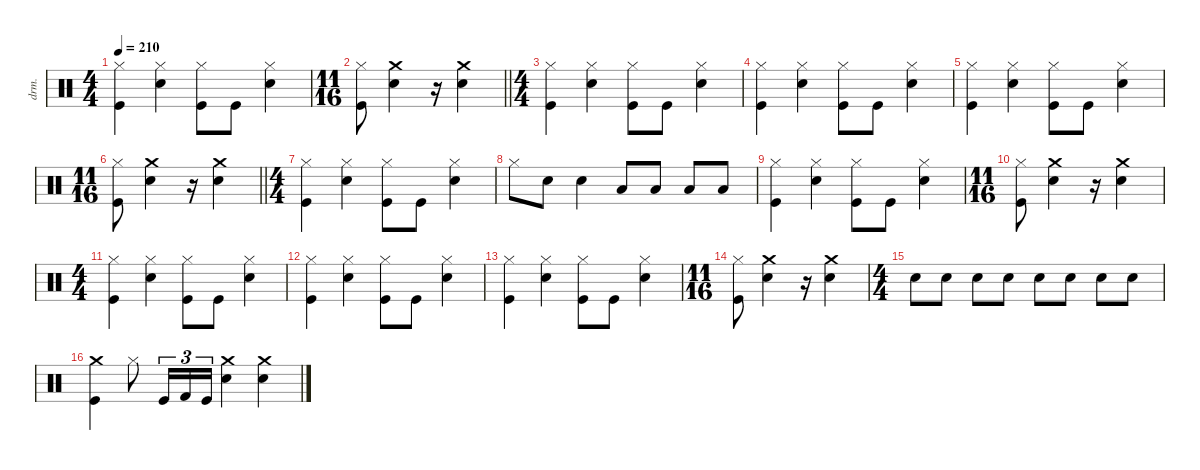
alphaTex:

\defaultSystemsLayout 4
\hideDynamics
\bracketExtendMode nobrackets
\otherSystemsTrackNameOrientation horizontal
\track ("Lars Ulrich" "drm.") {instrument percussion}
\staff {score}
\articulation defaults
\ts (4 4)
\tempo 210
\clef neutral
\ks c
("Kick (hit)" "Hi-Hat (closed)").4{dy fff} ("Snare (hit) 2" "Hi-Hat (closed)").4 ("Kick (hit)" "Hi-Hat (closed)").8 "Kick (hit)".8 ("Snare (hit) 2" "Hi-Hat (closed)").4 |
\ts (11 16)
\beaming (8 2 2 2 2)
\barLineRight lightlight
("Kick (hit)" "Hi-Hat (closed)").8 ("Snare (hit) 2" "Crash medium (hit)").4 r.16 ("Crash medium (hit)" "Snare (hit) 2").4 |
\ts (4 4)
\beaming (8 2 2 2 2)
("Kick (hit)" "Hi-Hat (closed)").4 ("Snare (hit) 2" "Hi-Hat (closed)").4 ("Kick (hit)" "Hi-Hat (closed)").8 "Kick (hit)".8 ("Snare (hit) 2" "Hi-Hat (closed)").4 |
("Hi-Hat (closed)" "Kick (hit)").4 ("Snare (hit) 2" "Hi-Hat (closed)").4 ("Kick (hit)" "Hi-Hat (closed)").8 "Kick (hit)".8 ("Snare (hit) 2" "Hi-Hat (closed)").4 |
("Kick (hit)" "Hi-Hat (closed)").4 ("Snare (hit) 2" "Hi-Hat (closed)").4 ("Hi-Hat (closed)" "Kick (hit)").8 "Kick (hit)".8 ("Snare (hit) 2" "Hi-Hat (closed)").4 |
\ts (11 16)
\beaming (8 2 2 2 2)
\barLineRight lightlight
("Kick (hit)" "Hi-Hat (closed)").8 ("Crash medium (hit)" "Snare (hit) 2").4 r.16 ("Crash medium (hit)" "Snare (hit) 2").4 |
\ts (4 4)
\beaming (8 2 2 2 2)
("Kick (hit)" "Hi-Hat (closed)").4 ("Snare (hit) 2" "Hi-Hat (closed)").4 ("Kick (hit)" "Hi-Hat (closed)").8 "Kick (hit)".8 ("Snare (hit) 2" "Hi-Hat (closed)").4 |
"Hi-Hat (closed)".8 "Snare (hit) 2".8 "Snare (hit) 2".4 "Low Tom (hit)".8 "Low Tom (hit)".8 "Low Tom (hit)".8 "Low Tom (hit)".8 |
("Kick (hit)" "Hi-Hat (closed)").4 ("Hi-Hat (closed)" "Snare (hit) 2").4 ("Kick (hit)" "Hi-Hat (closed)").8 "Kick (hit)".8 ("Snare (hit) 2" "Hi-Hat (closed)").4 |
\ts (11 16)
\beaming (8 2 2 2 2)
("Kick (hit)" "Hi-Hat (closed)").8 ("Crash medium (hit)" "Snare (hit) 2").4 r.16 ("Crash medium (hit)" "Snare (hit) 2").4 |
\ts (4 4)
\beaming (8 2 2 2 2)
("Hi-Hat (closed)" "Kick (hit)").4 ("Snare (hit) 2" "Hi-Hat (closed)").4 ("Kick (hit)" "Hi-Hat (closed)").8 "Kick (hit)".8 ("Snare (hit) 2" "Hi-Hat (closed)").4 |
("Kick (hit)" "Hi-Hat (closed)").4 ("Snare (hit) 2" "Hi-Hat (closed)").4 ("Hi-Hat (closed)" "Kick (hit)").8 "Kick (hit)".8 ("Snare (hit) 2" "Hi-Hat (closed)").4 |
("Kick (hit)" "Hi-Hat (closed)").4 ("Snare (hit) 2" "Hi-Hat (closed)").4 ("Kick (hit)" "Hi-Hat (closed)").8 "Kick (hit)".8 ("Hi-Hat (closed)" "Snare (hit) 2").4 |
\ts (11 16)
\beaming (8 2 2 2 2)
("Hi-Hat (closed)" "Kick (hit)").8 ("Crash medium (hit)" "Snare (hit) 2").4 r.16 ("Crash medium (hit)" "Snare (hit) 2").4 |
\ts (4 4)
\beaming (8 2 2 2 2)
"Snare (hit) 2".8 "Snare (hit) 2".8 "Snare (hit) 2".8 "Snare (hit) 2".8 "Snare (hit) 2".8 "Snare (hit) 2".8 "Snare (hit) 2".8 "Snare (hit) 2".8 |
("Crash medium (hit)" "Kick (hit)").4 "Hi-Hat (closed)".8 "Kick (hit)".16{tu (3 2)} "Kick (hit) 2".16{tu (3 2)} "Kick (hit)".16{tu (3 2)} ("Crash medium (hit)" "Snare (hit) 2").4 ("Crash medium (hit)" "Snare (hit) 2").4
